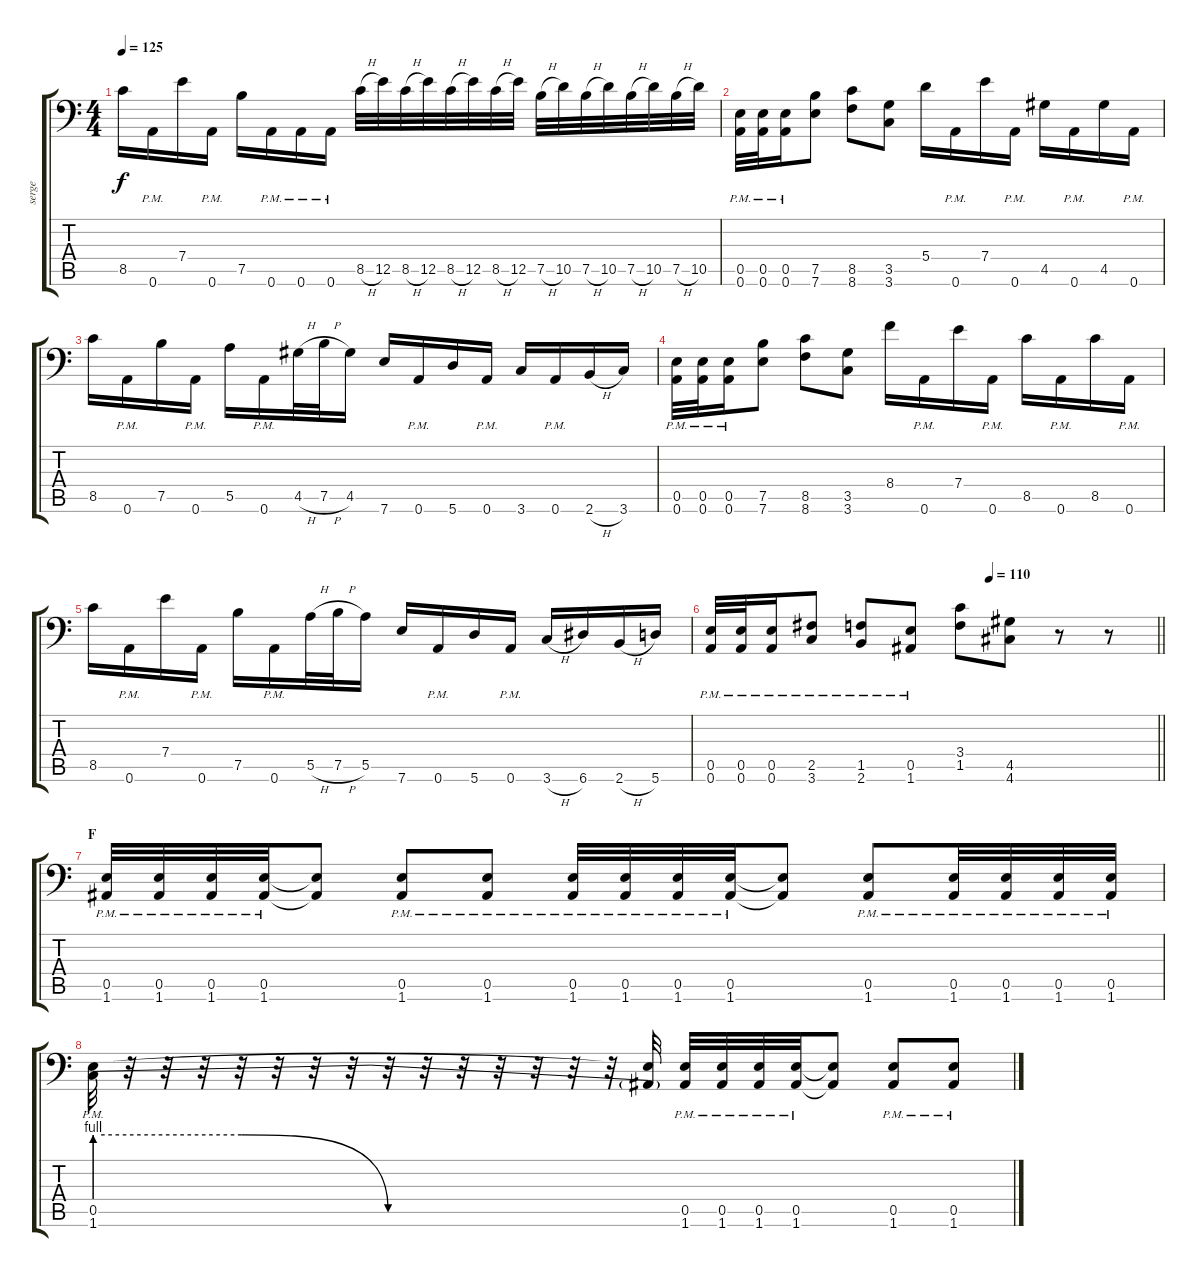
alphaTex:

\track ("serge" "serge") {instrument distortionguitar}
\staff {score tabs}
\tuning (B3 Gb3 D3 A2 E2 A1) {hide}
\ts (4 4)
\tempo 125
\clef f4
\ks c
8.5.16{dy f} 0.6{pm}.16 7.4.16 0.6{pm}.16 7.5.16 0.6{pm}.16 0.6{pm}.16 0.6{pm}.16 8.5{h}.32 12.5.32 8.5{h}.32 12.5.32 8.5{h}.32 12.5.32 8.5{h}.32 12.5.32 7.5{h}.32 10.5.32 7.5{h}.32 10.5.32 7.5{h}.32 10.5.32 7.5{h}.32 10.5.32 |
(0.5 0.6{pm}).32 (0.5 0.6{pm}).32 (0.5 0.6{pm}).16 (7.5 7.6).8 (8.5 8.6).8 (3.5 3.6).8 5.4.16 0.6{pm}.16 7.4.16 0.6{pm}.16 4.5.16 0.6{pm}.16 4.5.16 0.6{pm}.16 |
8.5.16 0.6{pm}.16 7.5.16 0.6{pm}.16 5.5.16 0.6{pm}.16 4.5{h}.32 7.5{h}.32 4.5.16 7.6.16 0.6{pm}.16 5.6.16 0.6{pm}.16 3.6.16 0.6{pm}.16 2.6{h}.16 3.6.16 |
(0.5 0.6{pm}).32 (0.5 0.6{pm}).32 (0.5 0.6{pm}).16 (7.5 7.6).8 (8.5 8.6).8 (3.5 3.6).8 8.4.16 0.6{pm}.16 7.4.16 0.6{pm}.16 8.5.16 0.6{pm}.16 8.5.16 0.6{pm}.16 |
8.5.16 0.6{pm}.16 7.4.16 0.6{pm}.16 7.5.16 0.6{pm}.16 5.5{h}.32 7.5{h}.32 5.5.16 7.6.16 0.6{pm}.16 5.6.16 0.6{pm}.16 3.6{h}.16 6.6.16 2.6{h}.16 5.6.16 |
\tempo (110 0.625)
\barLineRight lightlight
(0.5 0.6{pm}).32 (0.5 0.6{pm}).32 (0.5 0.6{pm}).16 (2.5 3.6{pm}).8 (1.5 2.6{pm}).8 (0.5 1.6{pm}).8 (3.4 1.5).8 (4.5 4.6).8 r.8 r.8 |
\section ("" "F")
(0.5 1.6{pm}).32 (0.5 1.6{pm}).32 (0.5 1.6{pm}).32 (0.5 1.6{pm}).32 (0.5{t} 1.6{t}).8 (0.5 1.6{pm}).8 (0.5 1.6{pm}).8 (0.5 1.6{pm}).32 (0.5 1.6{pm}).32 (0.5 1.6{pm}).32 (0.5 1.6{pm}).32 (0.5{t} 1.6{t}).8 (0.5 1.6{pm}).8 (0.5 1.6{pm}).32 (0.5 1.6{pm}).32 (0.5 1.6{pm}).32 (0.5 1.6{pm}).32 |
(0.5 1.6{be (custom 0 4 15 4 30 0 34 0 45 0 47 0 60 0) pm}).32 r.32 r.32 r.32 r.32 r.32 r.32 r.32 r.32 r.32 r.32 r.32 r.32 r.32 r.32 (0.5{t} 1.6{t}).32 (0.5 1.6{pm}).32 (0.5 1.6{pm}).32 (0.5 1.6{pm}).32 (0.5 1.6{pm}).32 (0.5{t} 1.6{t}).8 (0.5 1.6{pm}).8 (0.5 1.6{pm}).8
